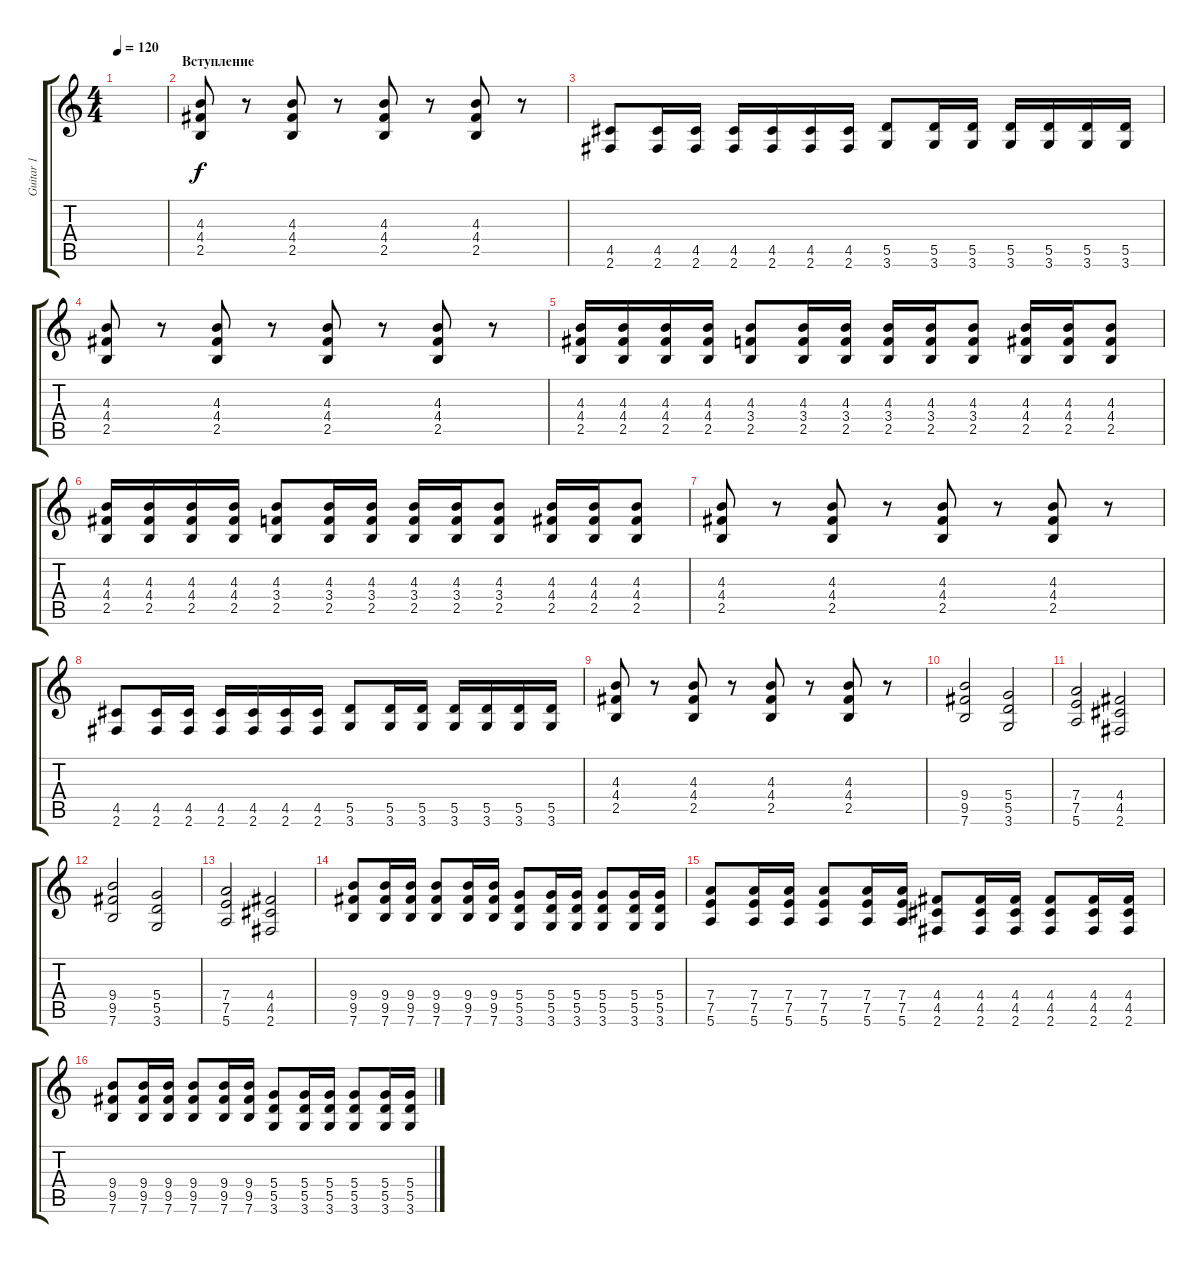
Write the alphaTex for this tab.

\track ("Guitar 1" "Guitar 1") {instrument distortionguitar}
\staff {score tabs}
\tuning (E4 B3 G3 D3 A2 E2) {hide}
\ts (4 4)
\tempo 120
\clef g2
\ks c
|
\section ("" "Вступление")
(4.3 4.4 2.5).8 r.8 (4.3 4.4 2.5).8 r.8 (4.3 4.4 2.5).8 r.8 (4.3 4.4 2.5).8 r.8 |
(4.5 2.6).8 (4.5 2.6).16 (4.5 2.6).16 (4.5 2.6).16 (4.5 2.6).16 (4.5 2.6).16 (4.5 2.6).16 (5.5 3.6).8 (5.5 3.6).16 (5.5 3.6).16 (5.5 3.6).16 (5.5 3.6).16 (5.5 3.6).16 (5.5 3.6).16 |
(4.3 4.4 2.5).8 r.8 (4.3 4.4 2.5).8 r.8 (4.3 4.4 2.5).8 r.8 (4.3 4.4 2.5).8 r.8 |
(4.3 4.4 2.5).16 (4.3 4.4 2.5).16 (4.3 4.4 2.5).16 (4.3 4.4 2.5).16 (4.3 3.4 2.5).8 (4.3 3.4 2.5).16 (4.3 3.4 2.5).16 (4.3 3.4 2.5).16 (4.3 3.4 2.5).16 (4.3 3.4 2.5).8 (4.3 4.4 2.5).16 (4.3 4.4 2.5).16 (4.3 4.4 2.5).8 |
(4.3 4.4 2.5).16 (4.3 4.4 2.5).16 (4.3 4.4 2.5).16 (4.3 4.4 2.5).16 (4.3 3.4 2.5).8 (4.3 3.4 2.5).16 (4.3 3.4 2.5).16 (4.3 3.4 2.5).16 (4.3 3.4 2.5).16 (4.3 3.4 2.5).8 (4.3 4.4 2.5).16 (4.3 4.4 2.5).16 (4.3 4.4 2.5).8 |
(4.3 4.4 2.5).8 r.8 (4.3 4.4 2.5).8 r.8 (4.3 4.4 2.5).8 r.8 (4.3 4.4 2.5).8 r.8 |
(4.5 2.6).8 (4.5 2.6).16 (4.5 2.6).16 (4.5 2.6).16 (4.5 2.6).16 (4.5 2.6).16 (4.5 2.6).16 (5.5 3.6).8 (5.5 3.6).16 (5.5 3.6).16 (5.5 3.6).16 (5.5 3.6).16 (5.5 3.6).16 (5.5 3.6).16 |
(4.3 4.4 2.5).8 r.8 (4.3 4.4 2.5).8 r.8 (4.3 4.4 2.5).8 r.8 (4.3 4.4 2.5).8 r.8 |
(9.4 9.5 7.6).2 (5.4 5.5 3.6).2 |
(7.4 7.5 5.6).2 (4.4 4.5 2.6).2 |
(9.4 9.5 7.6).2 (5.4 5.5 3.6).2 |
(7.4 7.5 5.6).2 (4.4 4.5 2.6).2 |
(9.4 9.5 7.6).8 (9.4 9.5 7.6).16 (9.4 9.5 7.6).16 (9.4 9.5 7.6).8 (9.4 9.5 7.6).16 (9.4 9.5 7.6).16 (5.4 5.5 3.6).8 (5.4 5.5 3.6).16 (5.4 5.5 3.6).16 (5.4 5.5 3.6).8 (5.4 5.5 3.6).16 (5.4 5.5 3.6).16 |
(7.4 7.5 5.6).8 (7.4 7.5 5.6).16 (7.4 7.5 5.6).16 (7.4 7.5 5.6).8 (7.4 7.5 5.6).16 (7.4 7.5 5.6).16 (4.4 4.5 2.6).8 (4.4 4.5 2.6).16 (4.4 4.5 2.6).16 (4.4 4.5 2.6).8 (4.4 4.5 2.6).16 (4.4 4.5 2.6).16 |
(9.4 9.5 7.6).8 (9.4 9.5 7.6).16 (9.4 9.5 7.6).16 (9.4 9.5 7.6).8 (9.4 9.5 7.6).16 (9.4 9.5 7.6).16 (5.4 5.5 3.6).8 (5.4 5.5 3.6).16 (5.4 5.5 3.6).16 (5.4 5.5 3.6).8 (5.4 5.5 3.6).16 (5.4 5.5 3.6).16
